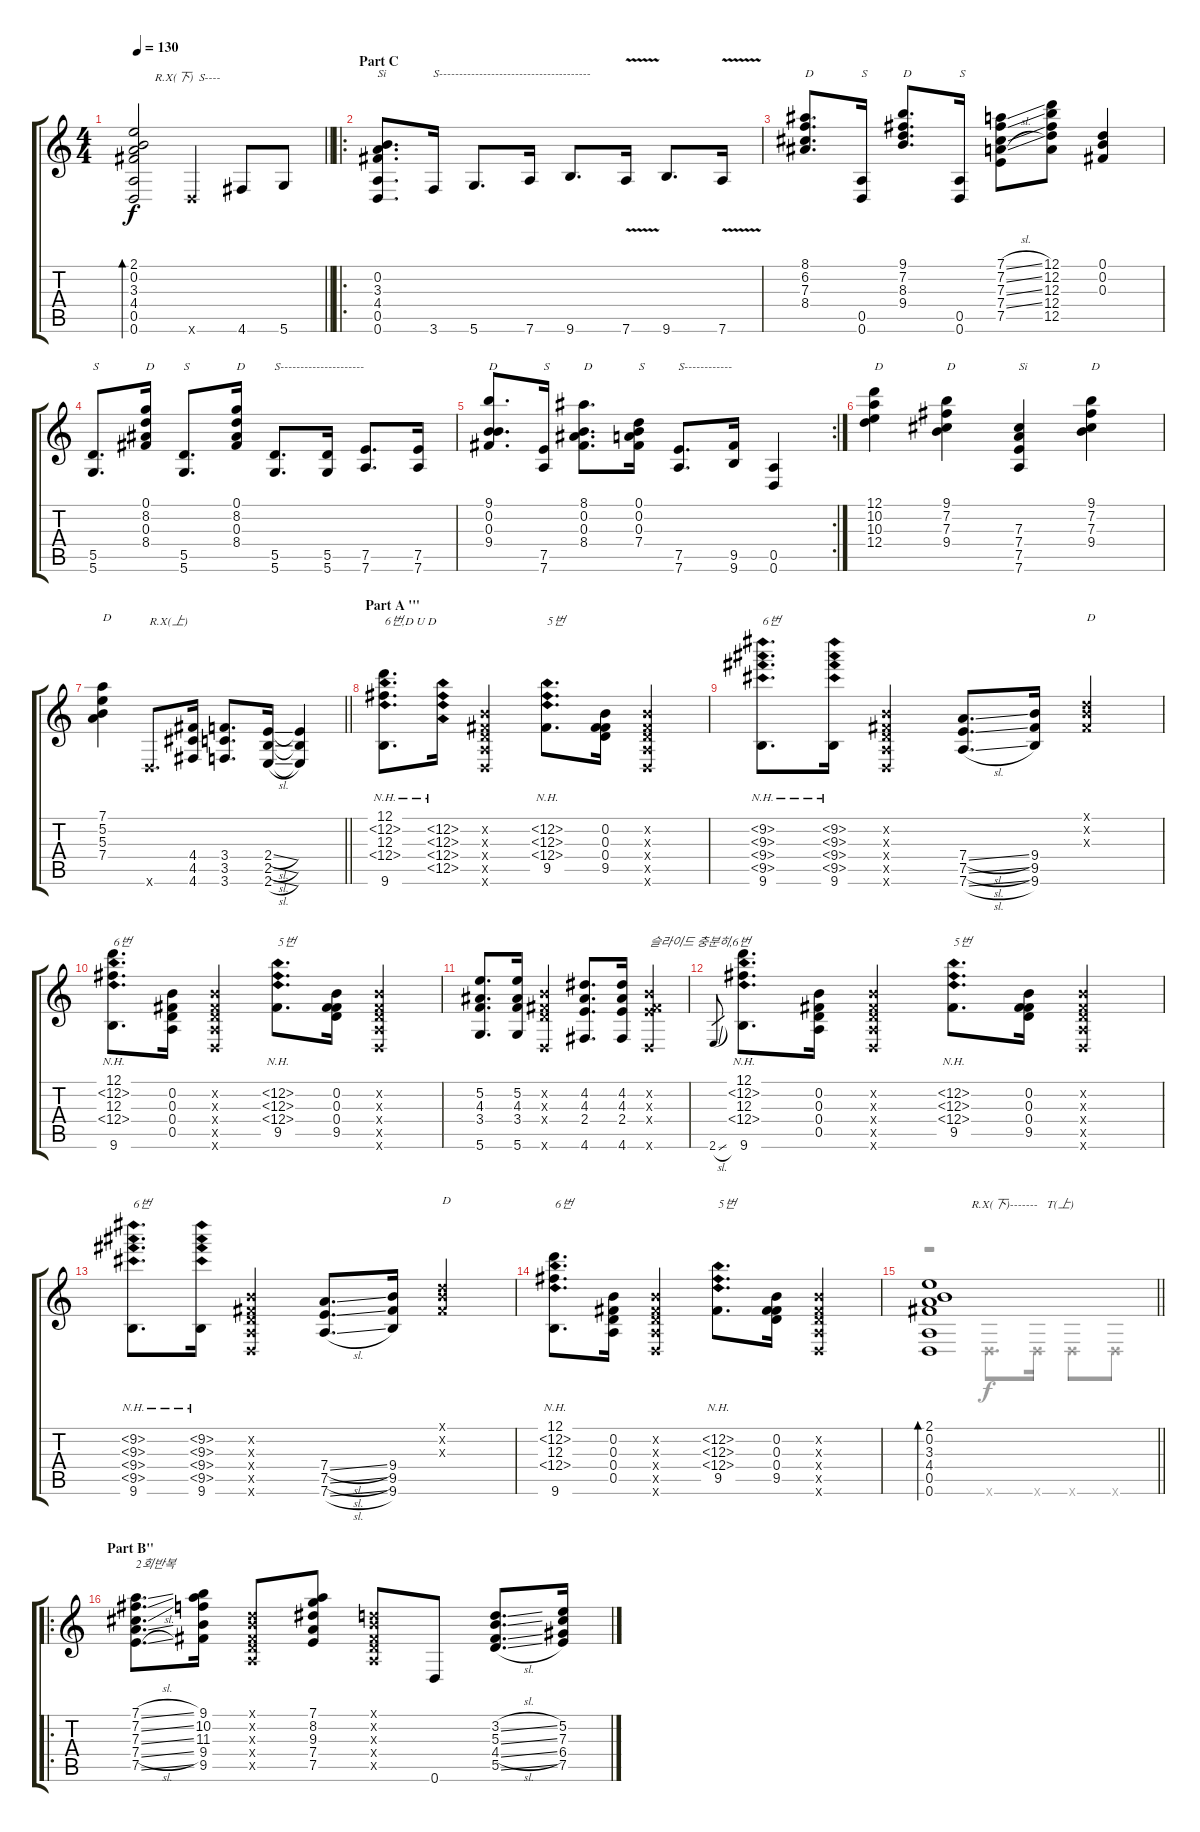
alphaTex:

\track "" {instrument acousticguitarsteel}
\staff {score tabs}
\tuning (D4 B3 Gb3 D3 A2 D2) {hide}
\voice
\ts (4 4)
\tempo 130
\clef g2
\barLineRight lightlight
\ks c
(2.1 0.2 3.3 4.4 0.5 0.6).2{bd 240 txt "       R.X(下)  S----     " dy f} 0.6{x}.4 4.6.8 5.6.8 |
\ro
\section ("" "Part C")
(0.2 3.3 4.4 0.5 0.6).8{d txt "Si"} 3.6.16{txt "S--------------------------------------"} 5.6.8{d} 7.6.16 9.6.8{d} 7.6{v}.16 9.6.8{d} 7.6{v}.16 |
(8.1 6.2 7.3 8.4).8{d txt "D"} (0.5 0.6).16{txt "S"} (9.1 7.2 8.3 9.4).8{d txt "D"} (0.5 0.6).16{txt "S"} (7.1{sl} 7.2{sl} 7.3{sl} 7.4{sl} 7.5).8 (12.1 12.2 12.3 12.4 12.5).8 (0.1 0.2 0.3).4 |
(5.5 5.6).8{d txt "S"} (0.1 8.2 0.3 8.4).16{txt "D"} (5.5 5.6).8{d txt "S"} (0.1 8.2 0.3 8.4).16{txt "D"} (5.5 5.6).8{d txt "S---------------------"} (5.5 5.6).16 (7.5 7.6).8{d} (7.5 7.6).16 |
\rc 2
(9.1 0.2 0.3 9.4).8{d txt "D"} (7.5 7.6).16{txt "S"} (8.1 0.2 0.3 8.4).8{d txt "D"} (0.1 0.2 0.3 7.4).16{txt "S"} (7.5 7.6).8{d txt "S------------"} (9.5 9.6).16 (0.5 0.6).4 |
(12.1 10.2 10.3 12.4).4{txt "D"} (9.1 7.2 7.3 9.4).4{txt "D"} (7.3 7.4 7.5 7.6).4{txt "Si"} (9.1 7.2 7.3 9.4).4{txt "D"} |
\barLineRight lightlight
(7.1 5.2 5.3 7.4).4{txt "D"} 0.6{x}.8{d txt "R.X(上)"} (4.4 4.5 4.6).16 (3.4 3.5 3.6).8{d} (2.4{sl} 2.5{sl} 2.6{sl}).16 (2.4{t} 2.5{t} 2.6{t}).4 |
\section ("" "Part A '''")
(12.1 12.2{nh} 12.3 12.4{nh} 9.6).8{d txt "6번,D U D"} (12.2{nh} 12.3{nh} 12.4{nh} 12.5{nh}).16 (0.2{x} 0.3{x} 0.4{x} 0.5{x} 0.6{x}).4 (12.2{nh} 12.3{nh} 12.4{nh} 9.5).8{d txt "5번"} (0.2 0.3 0.4 9.5).16 (0.2{x} 0.3{x} 0.4{x} 0.5{x} 0.6{x}).4 |
(9.2{nh} 9.3{nh} 9.4{nh} 9.5{nh} 9.6).8{d txt "6번"} (9.2{nh} 9.3{nh} 9.4{nh} 9.5{nh} 9.6).16 (0.2{x} 0.3{x} 0.4{x} 0.5{x} 0.6{x}).4 (7.4{sl} 7.5{sl} 7.6{sl}).8{d} (9.4 9.5 9.6).16 (0.1{x} 0.2{x} 0.3{x}).4{txt "D"} |
(12.1 12.2{nh} 12.3 12.4{nh} 9.6).8{d txt "6번"} (0.2 0.3 0.4 0.5).16 (0.2{x} 0.3{x} 0.4{x} 0.5{x} 0.6{x}).4 (12.2{nh} 12.3{nh} 12.4{nh} 9.5).8{d txt "5번"} (0.2 0.3 0.4 9.5).16 (0.2{x} 0.3{x} 0.4{x} 0.5{x} 0.6{x}).4 |
(5.2 4.3 3.4 5.6).8{d} (5.2 4.3 3.4 5.6).16 (0.2{x} 0.3{x} 0.4{x} 0.6{x}).4 (4.2 4.3 2.4 4.6).8{d} (4.2 4.3 2.4 4.6).16 (0.2{x} 0.3{x} 2.4{x} 0.6{x}).4{txt "슬라이드 충분히,6번"} |
2.6{sl}.8{gr} (12.1 12.2{nh} 12.3 12.4{nh} 9.6).8{d} (0.2 0.3 0.4 0.5).16 (0.2{x} 0.3{x} 0.4{x} 0.5{x} 0.6{x}).4 (12.2{nh} 12.3{nh} 12.4{nh} 9.5).8{d txt "5번"} (0.2 0.3 0.4 9.5).16 (0.2{x} 0.3{x} 0.4{x} 0.5{x} 0.6{x}).4 |
(9.2{nh} 9.3{nh} 9.4{nh} 9.5{nh} 9.6).8{d txt "6번"} (9.2{nh} 9.3{nh} 9.4{nh} 9.5{nh} 9.6).16 (0.2{x} 0.3{x} 0.4{x} 0.5{x} 0.6{x}).4 (7.4{sl} 7.5{sl} 7.6{sl}).8{d} (9.4 9.5 9.6).16 (0.1{x} 0.2{x} 0.3{x}).4{txt "D"} |
(12.1 12.2{nh} 12.3 12.4{nh} 9.6).8{d txt "6번"} (0.2 0.3 0.4 0.5).16 (0.2{x} 0.3{x} 0.4{x} 0.5{x} 0.6{x}).4 (12.2{nh} 12.3{nh} 12.4{nh} 9.5).8{d txt "5번"} (0.2 0.3 0.4 9.5).16 (0.2{x} 0.3{x} 0.4{x} 0.5{x} 0.6{x}).4 |
\barLineRight lightlight
(2.1 0.2 3.3 4.4 0.5 0.6).1{bd 240 txt "              R.X(下)-------   T(上)"} |
\ro
\section ("" "Part B''")
(7.1{sl} 7.2{sl} 7.3{sl} 7.4{sl} 7.5{sl}).8{d txt "2회반복"} (9.1 10.2 11.3 9.4 9.5).16 (0.1{x} 0.2{x} 0.3{x} 0.4{x} 0.5{x}).8 (7.1 8.2 9.3 7.4 7.5).8 (0.1{x} 0.2{x} 0.3{x} 0.4{x} 0.5{x}).8 0.6.8 (3.2{sl} 5.3{sl} 4.4{sl} 5.5{sl}).8{d} (5.2 7.3 6.4 7.5).16
\voice
\clef g2
\ottava regular
\simile none
\barLineRight lightlight
\ks c
|
|
|
|
|
|
\barLineRight lightlight
|
|
|
|
|
|
|
|
\barLineRight lightlight
r.2 0.6{x}.8{d} 0.6{x}.16 0.6{x}.8 0.6{x}.8 |
